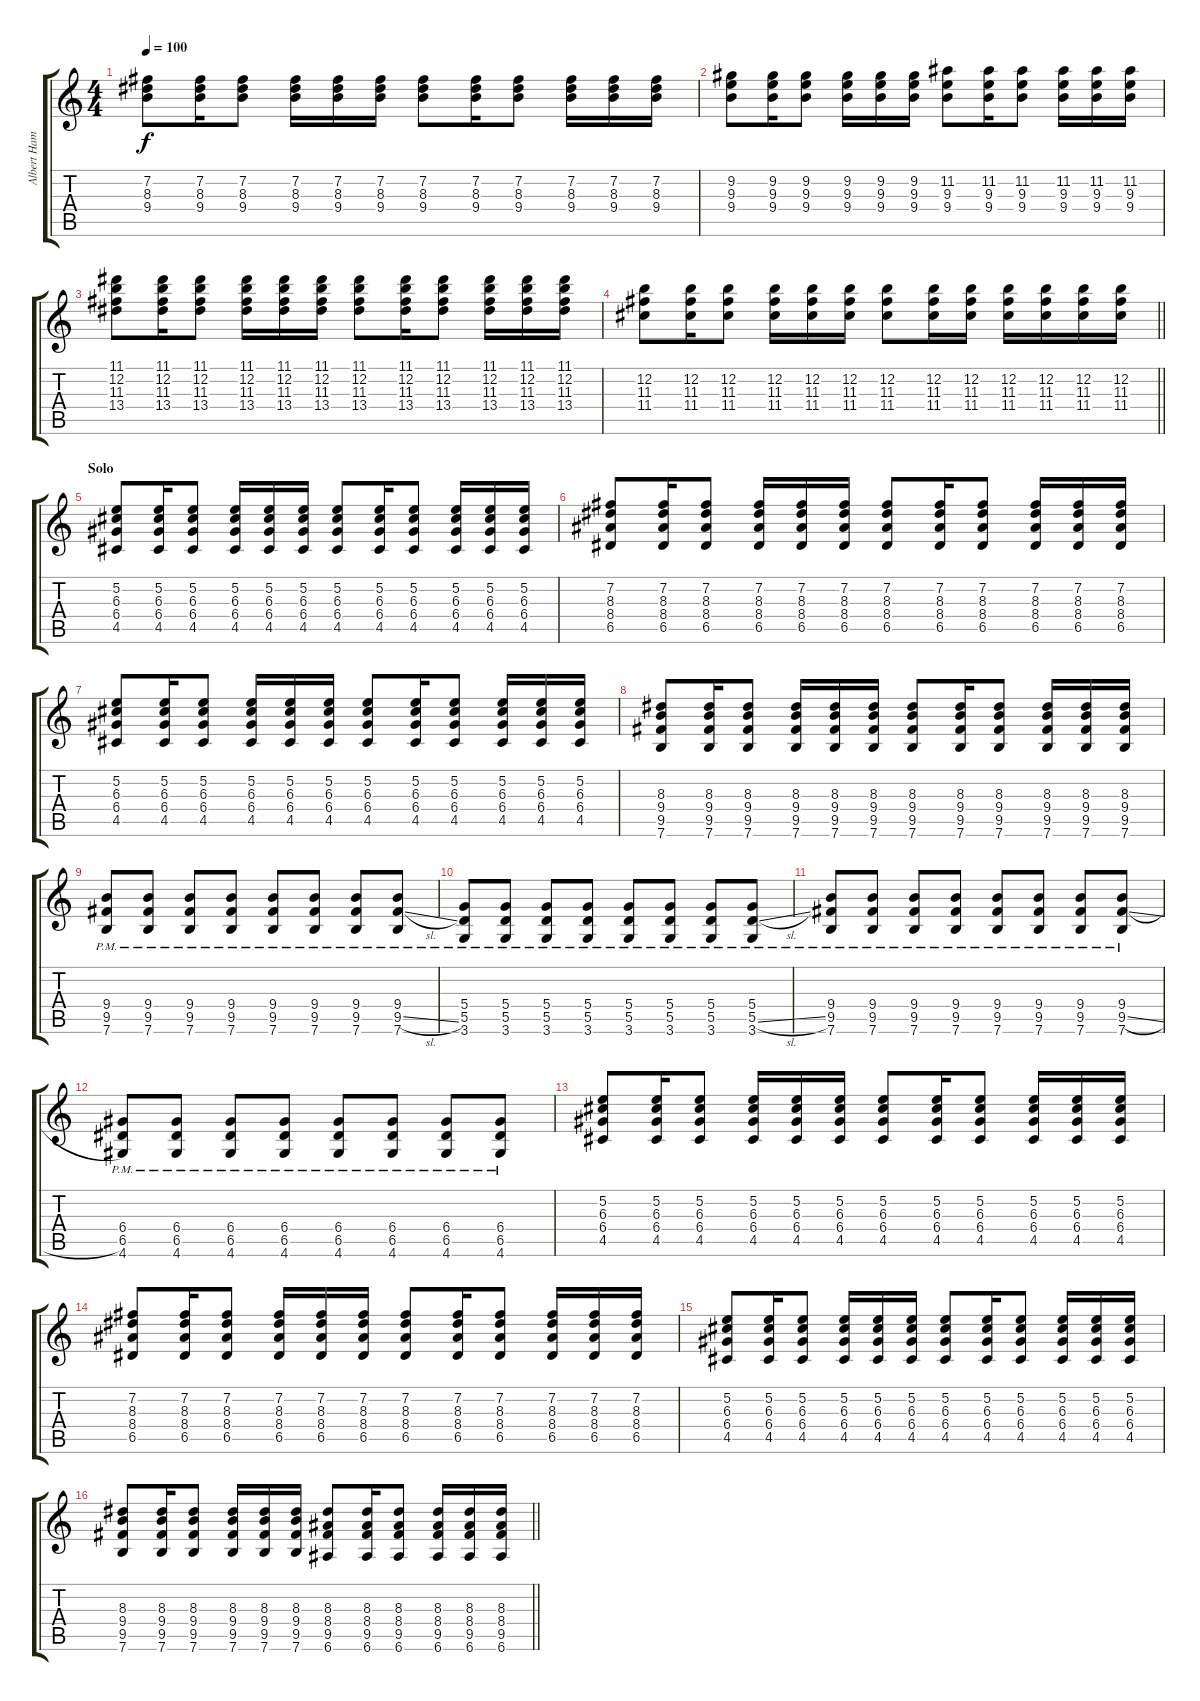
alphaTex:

\track ("Albert Hammond Jr." "Albert Ham") {mute instrument overdrivenguitar}
\staff {score tabs}
\tuning (E4 B3 G3 D3 A2 E2) {hide}
\ts (4 4)
\tempo 100
\clef g2
\ks c
(7.2 8.3 9.4).8{dy f} (7.2 8.3 9.4).16 (7.2 8.3 9.4).8 (7.2 8.3 9.4).16 (7.2 8.3 9.4).16 (7.2 8.3 9.4).16 (7.2 8.3 9.4).8 (7.2 8.3 9.4).16 (7.2 8.3 9.4).8 (7.2 8.3 9.4).16 (7.2 8.3 9.4).16 (7.2 8.3 9.4).16 |
(9.2 9.3 9.4).8 (9.2 9.3 9.4).16 (9.2 9.3 9.4).8 (9.2 9.3 9.4).16 (9.2 9.3 9.4).16 (9.2 9.3 9.4).16 (11.2 9.3 9.4).8 (11.2 9.3 9.4).16 (11.2 9.3 9.4).8 (11.2 9.3 9.4).16 (11.2 9.3 9.4).16 (11.2 9.3 9.4).16 |
(11.1 12.2 11.3 13.4).8 (11.1 12.2 11.3 13.4).16 (11.1 12.2 11.3 13.4).8 (11.1 12.2 11.3 13.4).16 (11.1 12.2 11.3 13.4).16 (11.1 12.2 11.3 13.4).16 (11.1 12.2 11.3 13.4).8 (11.1 12.2 11.3 13.4).16 (11.1 12.2 11.3 13.4).8 (11.1 12.2 11.3 13.4).16 (11.1 12.2 11.3 13.4).16 (11.1 12.2 11.3 13.4).16 |
\barLineRight lightlight
(12.2 11.3 11.4).8 (12.2 11.3 11.4).16 (12.2 11.3 11.4).8 (12.2 11.3 11.4).16 (12.2 11.3 11.4).16 (12.2 11.3 11.4).16 (12.2 11.3 11.4).8 (12.2 11.3 11.4).16 (12.2 11.3 11.4).16 (12.2 11.3 11.4).16 (12.2 11.3 11.4).16 (12.2 11.3 11.4).16 (12.2 11.3 11.4).16 |
\section ("" "Solo")
(5.2 6.3 6.4 4.5).8 (5.2 6.3 6.4 4.5).16 (5.2 6.3 6.4 4.5).8 (5.2 6.3 6.4 4.5).16 (5.2 6.3 6.4 4.5).16 (5.2 6.3 6.4 4.5).16 (5.2 6.3 6.4 4.5).8 (5.2 6.3 6.4 4.5).16 (5.2 6.3 6.4 4.5).8 (5.2 6.3 6.4 4.5).16 (5.2 6.3 6.4 4.5).16 (5.2 6.3 6.4 4.5).16 |
(7.2 8.3 8.4 6.5).8 (7.2 8.3 8.4 6.5).16 (7.2 8.3 8.4 6.5).8 (7.2 8.3 8.4 6.5).16 (7.2 8.3 8.4 6.5).16 (7.2 8.3 8.4 6.5).16 (7.2 8.3 8.4 6.5).8 (7.2 8.3 8.4 6.5).16 (7.2 8.3 8.4 6.5).8 (7.2 8.3 8.4 6.5).16 (7.2 8.3 8.4 6.5).16 (7.2 8.3 8.4 6.5).16 |
(5.2 6.3 6.4 4.5).8 (5.2 6.3 6.4 4.5).16 (5.2 6.3 6.4 4.5).8 (5.2 6.3 6.4 4.5).16 (5.2 6.3 6.4 4.5).16 (5.2 6.3 6.4 4.5).16 (5.2 6.3 6.4 4.5).8 (5.2 6.3 6.4 4.5).16 (5.2 6.3 6.4 4.5).8 (5.2 6.3 6.4 4.5).16 (5.2 6.3 6.4 4.5).16 (5.2 6.3 6.4 4.5).16 |
(8.3 9.4 9.5 7.6).8 (8.3 9.4 9.5 7.6).16 (8.3 9.4 9.5 7.6).8 (8.3 9.4 9.5 7.6).16 (8.3 9.4 9.5 7.6).16 (8.3 9.4 9.5 7.6).16 (8.3 9.4 9.5 7.6).8 (8.3 9.4 9.5 7.6).16 (8.3 9.4 9.5 7.6).8 (8.3 9.4 9.5 7.6).16 (8.3 9.4 9.5 7.6).16 (8.3 9.4 9.5 7.6).16 |
(9.4{pm} 9.5{pm} 7.6{pm}).8 (9.4{pm} 9.5{pm} 7.6{pm}).8 (9.4{pm} 9.5{pm} 7.6{pm}).8 (9.4{pm} 9.5{pm} 7.6{pm}).8 (9.4{pm} 9.5{pm} 7.6{pm}).8 (9.4{pm} 9.5{pm} 7.6{pm}).8 (9.4{pm} 9.5{pm} 7.6{pm}).8 (9.4{pm} 9.5{sl pm} 7.6{pm}).8 |
(5.4{pm} 5.5{pm} 3.6{pm}).8 (5.4{pm} 5.5{pm} 3.6{pm}).8 (5.4{pm} 5.5{pm} 3.6{pm}).8 (5.4{pm} 5.5{pm} 3.6{pm}).8 (5.4{pm} 5.5{pm} 3.6{pm}).8 (5.4{pm} 5.5{pm} 3.6{pm}).8 (5.4{pm} 5.5{pm} 3.6{pm}).8 (5.4{pm} 5.5{sl pm} 3.6{pm}).8 |
(9.4{pm} 9.5{pm} 7.6{pm}).8 (9.4{pm} 9.5{pm} 7.6{pm}).8 (9.4{pm} 9.5{pm} 7.6{pm}).8 (9.4{pm} 9.5{pm} 7.6{pm}).8 (9.4{pm} 9.5{pm} 7.6{pm}).8 (9.4{pm} 9.5{pm} 7.6{pm}).8 (9.4{pm} 9.5{pm} 7.6{pm}).8 (9.4{pm} 9.5{sl pm} 7.6{pm}).8 |
(6.4{pm} 6.5{pm} 4.6{pm}).8 (6.4{pm} 6.5{pm} 4.6{pm}).8 (6.4{pm} 6.5{pm} 4.6{pm}).8 (6.4{pm} 6.5{pm} 4.6{pm}).8 (6.4{pm} 6.5{pm} 4.6{pm}).8 (6.4{pm} 6.5{pm} 4.6{pm}).8 (6.4{pm} 6.5{pm} 4.6{pm}).8 (6.4{pm} 6.5{pm} 4.6{pm}).8 |
(5.2 6.3 6.4 4.5).8 (5.2 6.3 6.4 4.5).16 (5.2 6.3 6.4 4.5).8 (5.2 6.3 6.4 4.5).16 (5.2 6.3 6.4 4.5).16 (5.2 6.3 6.4 4.5).16 (5.2 6.3 6.4 4.5).8 (5.2 6.3 6.4 4.5).16 (5.2 6.3 6.4 4.5).8 (5.2 6.3 6.4 4.5).16 (5.2 6.3 6.4 4.5).16 (5.2 6.3 6.4 4.5).16 |
(7.2 8.3 8.4 6.5).8 (7.2 8.3 8.4 6.5).16 (7.2 8.3 8.4 6.5).8 (7.2 8.3 8.4 6.5).16 (7.2 8.3 8.4 6.5).16 (7.2 8.3 8.4 6.5).16 (7.2 8.3 8.4 6.5).8 (7.2 8.3 8.4 6.5).16 (7.2 8.3 8.4 6.5).8 (7.2 8.3 8.4 6.5).16 (7.2 8.3 8.4 6.5).16 (7.2 8.3 8.4 6.5).16 |
(5.2 6.3 6.4 4.5).8 (5.2 6.3 6.4 4.5).16 (5.2 6.3 6.4 4.5).8 (5.2 6.3 6.4 4.5).16 (5.2 6.3 6.4 4.5).16 (5.2 6.3 6.4 4.5).16 (5.2 6.3 6.4 4.5).8 (5.2 6.3 6.4 4.5).16 (5.2 6.3 6.4 4.5).8 (5.2 6.3 6.4 4.5).16 (5.2 6.3 6.4 4.5).16 (5.2 6.3 6.4 4.5).16 |
\barLineRight lightlight
(8.3 9.4 9.5 7.6).8 (8.3 9.4 9.5 7.6).16 (8.3 9.4 9.5 7.6).8 (8.3 9.4 9.5 7.6).16 (8.3 9.4 9.5 7.6).16 (8.3 9.4 9.5 7.6).16 (8.3 8.4 9.5 6.6).8 (8.3 8.4 9.5 6.6).16 (8.3 8.4 9.5 6.6).8 (8.3 8.4 9.5 6.6).16 (8.3 8.4 9.5 6.6).16 (8.3 8.4 9.5 6.6).16
